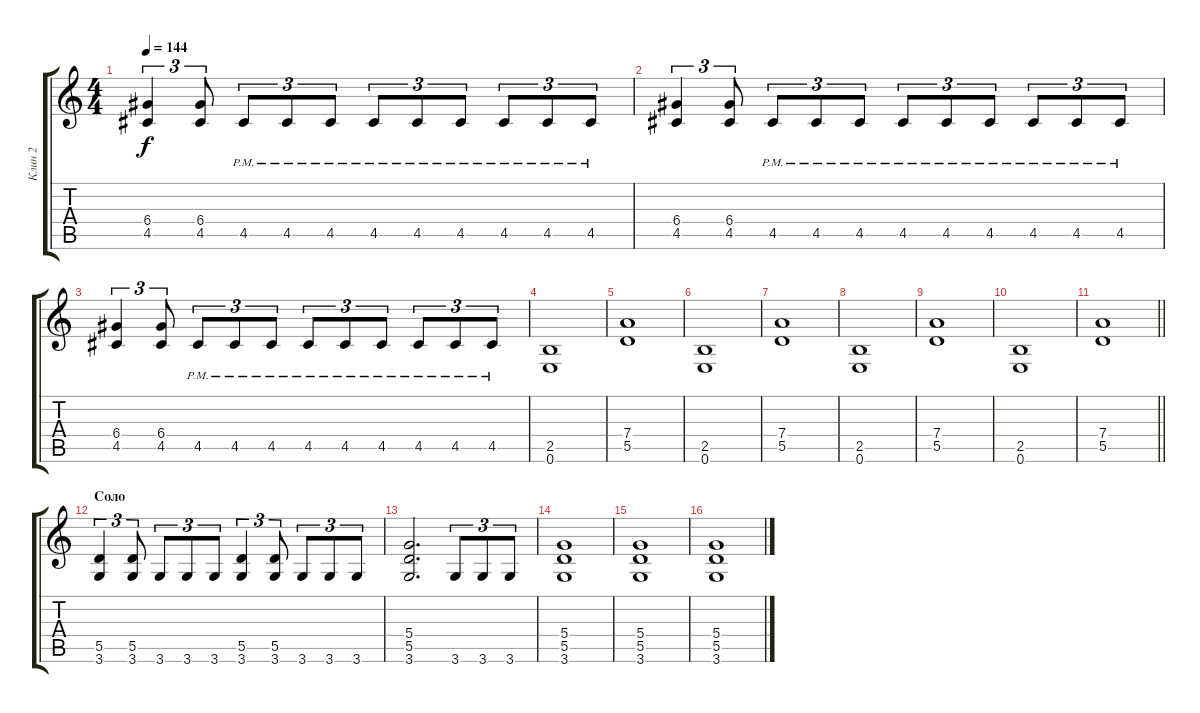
\track ("Клин 2" "Клин 2") {instrument electricguitarclean}
\staff {score tabs}
\tuning (E4 B3 G3 D3 A2 E2) {hide}
\ts (4 4)
\tempo 144
\clef g2
\ks c
(6.4 4.5).4{tu (3 2) dy f} (6.4 4.5).8{tu (3 2)} 4.5{pm}.8{tu (3 2)} 4.5{pm}.8{tu (3 2)} 4.5{pm}.8{tu (3 2)} 4.5{pm}.8{tu (3 2)} 4.5{pm}.8{tu (3 2)} 4.5{pm}.8{tu (3 2)} 4.5{pm}.8{tu (3 2)} 4.5{pm}.8{tu (3 2)} 4.5{pm}.8{tu (3 2)} |
(6.4 4.5).4{tu (3 2)} (6.4 4.5).8{tu (3 2)} 4.5{pm}.8{tu (3 2)} 4.5{pm}.8{tu (3 2)} 4.5{pm}.8{tu (3 2)} 4.5{pm}.8{tu (3 2)} 4.5{pm}.8{tu (3 2)} 4.5{pm}.8{tu (3 2)} 4.5{pm}.8{tu (3 2)} 4.5{pm}.8{tu (3 2)} 4.5{pm}.8{tu (3 2)} |
(6.4 4.5).4{tu (3 2)} (6.4 4.5).8{tu (3 2)} 4.5{pm}.8{tu (3 2)} 4.5{pm}.8{tu (3 2)} 4.5{pm}.8{tu (3 2)} 4.5{pm}.8{tu (3 2)} 4.5{pm}.8{tu (3 2)} 4.5{pm}.8{tu (3 2)} 4.5{pm}.8{tu (3 2)} 4.5{pm}.8{tu (3 2)} 4.5{pm}.8{tu (3 2)} |
(2.5 0.6).1 |
(7.4 5.5).1 |
(2.5 0.6).1 |
(7.4 5.5).1 |
(2.5 0.6).1 |
(7.4 5.5).1 |
(2.5 0.6).1 |
\barLineRight lightlight
(7.4 5.5).1 |
\section ("" "Соло")
(5.5 3.6).4{tu (3 2)} (5.5 3.6).8{tu (3 2)} 3.6.8{tu (3 2)} 3.6.8{tu (3 2)} 3.6.8{tu (3 2)} (5.5 3.6).4{tu (3 2)} (5.5 3.6).8{tu (3 2)} 3.6.8{tu (3 2)} 3.6.8{tu (3 2)} 3.6.8{tu (3 2)} |
(5.4 5.5 3.6).2{d} 3.6.8{tu (3 2)} 3.6.8{tu (3 2)} 3.6.8{tu (3 2)} |
(5.4 5.5 3.6).1 |
(5.4 5.5 3.6).1 |
(5.4 5.5 3.6).1
